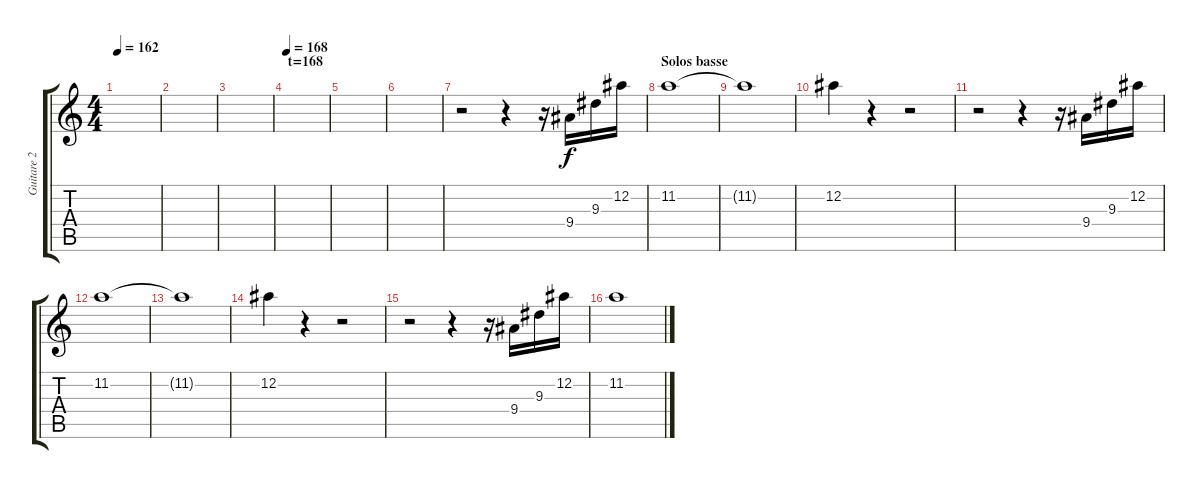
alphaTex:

\track ("Guitare 2" "Guitare 2") {instrument overdrivenguitar}
\staff {score tabs}
\tuning (Eb4 Bb3 Gb3 Db3 Ab2 Eb2) {hide}
\ts (4 4)
\tempo 162
\clef g2
\ks c
|
|
|
\section ("" "t=168")
\tempo 168
|
|
|
r.2 r.4 r.16 9.4.16 9.3.16 12.2.16 |
\section ("" "Solos basse")
11.2.1 |
11.2{t}.1 |
12.2.4 r.4 r.2 |
r.2 r.4 r.16 9.4.16 9.3.16 12.2.16 |
11.2.1 |
11.2{t}.1 |
12.2.4 r.4 r.2 |
r.2 r.4 r.16 9.4.16 9.3.16 12.2.16 |
11.2.1
